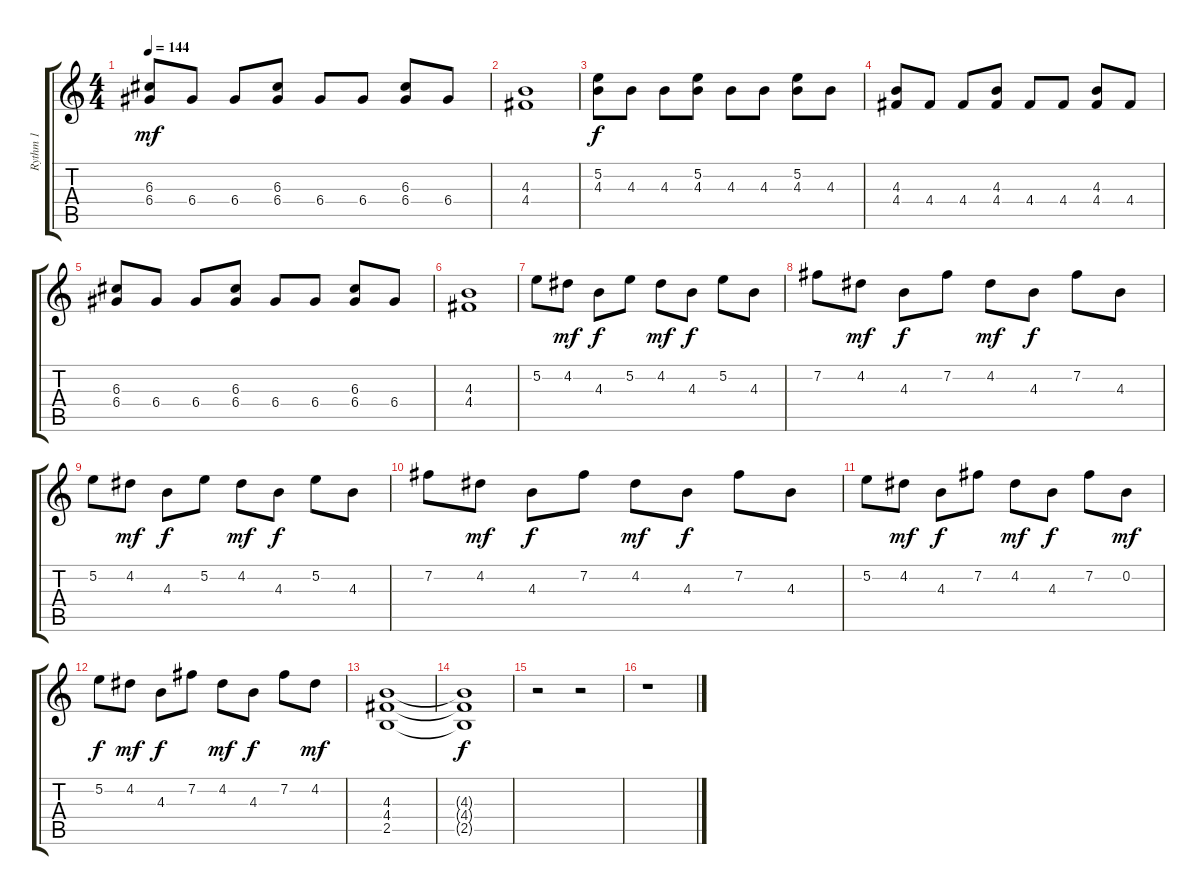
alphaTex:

\track ("Rythm 1" "Rythm 1") {instrument distortionguitar}
\staff {score tabs}
\tuning (E4 B3 G3 D3 A2 E2) {hide}
\ts (4 4)
\tempo 144
\clef g2
\ks c
(6.3 6.4).8{dy mf} 6.4.8 6.4.8 (6.3 6.4).8 6.4.8 6.4.8 (6.3 6.4).8 6.4.8 |
(4.3 4.4).1 |
(5.2 4.3).8{dy f} 4.3.8 4.3.8 (5.2 4.3).8 4.3.8 4.3.8 (5.2 4.3).8 4.3.8 |
(4.3 4.4).8 4.4.8 4.4.8 (4.3 4.4).8 4.4.8 4.4.8 (4.3 4.4).8 4.4.8 |
(6.3 6.4).8 6.4.8 6.4.8 (6.3 6.4).8 6.4.8 6.4.8 (6.3 6.4).8 6.4.8 |
(4.3 4.4).1 |
5.2.8 4.2.8{dy mf} 4.3.8{dy f} 5.2.8 4.2.8{dy mf} 4.3.8{dy f} 5.2.8 4.3.8 |
7.2.8 4.2.8{dy mf} 4.3.8{dy f} 7.2.8 4.2.8{dy mf} 4.3.8{dy f} 7.2.8 4.3.8 |
5.2.8 4.2.8{dy mf} 4.3.8{dy f} 5.2.8 4.2.8{dy mf} 4.3.8{dy f} 5.2.8 4.3.8 |
7.2.8 4.2.8{dy mf} 4.3.8{dy f} 7.2.8 4.2.8{dy mf} 4.3.8{dy f} 7.2.8 4.3.8 |
5.2.8 4.2.8{dy mf} 4.3.8{dy f} 7.2.8 4.2.8{dy mf} 4.3.8{dy f} 7.2.8 0.2.8{dy mf} |
5.2.8{dy f} 4.2.8{dy mf} 4.3.8{dy f} 7.2.8 4.2.8{dy mf} 4.3.8{dy f} 7.2.8 4.2.8{dy mf} |
(4.3 4.4 2.5).1 |
(4.3{t} 4.4{t} 2.5{t}).1{dy f} |
r.2 r.2 |
r.1
